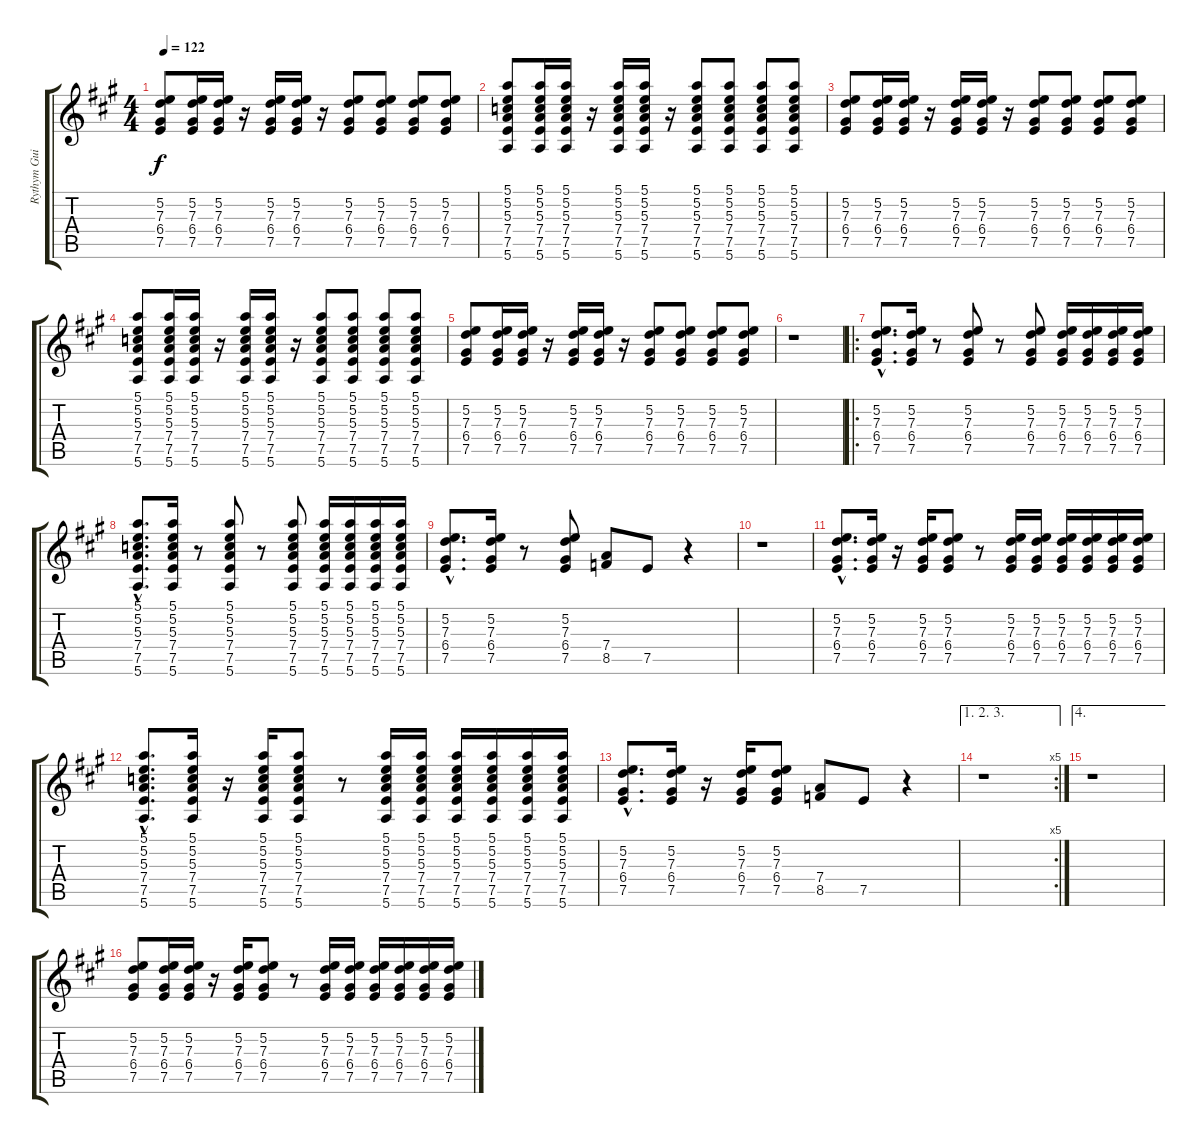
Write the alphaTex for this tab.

\track ("Rythym Guitar" "Rythym Gui") {instrument acousticguitarnylon}
\staff {score tabs}
\tuning (E4 B3 G3 D3 A2 E2) {hide}
\ts (4 4)
\tempo 122
\clef g2
\ks a
(5.2 7.3 6.4 7.5).8{dy f} (5.2 7.3 6.4 7.5).16 (5.2 7.3 6.4 7.5).16 r.16 (5.2 7.3 6.4 7.5).16 (5.2 7.3 6.4 7.5).16 r.16 (5.2 7.3 6.4 7.5).8 (5.2 7.3 6.4 7.5).8 (5.2 7.3 6.4 7.5).8 (5.2 7.3 6.4 7.5).8 |
(5.1 5.2 5.3 7.4 7.5 5.6).8 (5.1 5.2 5.3 7.4 7.5 5.6).16 (5.1 5.2 5.3 7.4 7.5 5.6).16 r.16 (5.1 5.2 5.3 7.4 7.5 5.6).16 (5.1 5.2 5.3 7.4 7.5 5.6).16 r.16 (5.1 5.2 5.3 7.4 7.5 5.6).8 (5.1 5.2 5.3 7.4 7.5 5.6).8 (5.1 5.2 5.3 7.4 7.5 5.6).8 (5.1 5.2 5.3 7.4 7.5 5.6).8 |
(5.2 7.3 6.4 7.5).8 (5.2 7.3 6.4 7.5).16 (5.2 7.3 6.4 7.5).16 r.16 (5.2 7.3 6.4 7.5).16 (5.2 7.3 6.4 7.5).16 r.16 (5.2 7.3 6.4 7.5).8 (5.2 7.3 6.4 7.5).8 (5.2 7.3 6.4 7.5).8 (5.2 7.3 6.4 7.5).8 |
(5.1 5.2 5.3 7.4 7.5 5.6).8 (5.1 5.2 5.3 7.4 7.5 5.6).16 (5.1 5.2 5.3 7.4 7.5 5.6).16 r.16 (5.1 5.2 5.3 7.4 7.5 5.6).16 (5.1 5.2 5.3 7.4 7.5 5.6).16 r.16 (5.1 5.2 5.3 7.4 7.5 5.6).8 (5.1 5.2 5.3 7.4 7.5 5.6).8 (5.1 5.2 5.3 7.4 7.5 5.6).8 (5.1 5.2 5.3 7.4 7.5 5.6).8 |
(5.2 7.3 6.4 7.5).8 (5.2 7.3 6.4 7.5).16 (5.2 7.3 6.4 7.5).16 r.16 (5.2 7.3 6.4 7.5).16 (5.2 7.3 6.4 7.5).16 r.16 (5.2 7.3 6.4 7.5).8 (5.2 7.3 6.4 7.5).8 (5.2 7.3 6.4 7.5).8 (5.2 7.3 6.4 7.5).8 |
r.1 |
\ro
(5.2{hac} 7.3{hac} 6.4{hac} 7.5{hac}).8{d} (5.2 7.3 6.4 7.5).16 r.8 (5.2 7.3 6.4 7.5).8 r.8 (5.2 7.3 6.4 7.5).8 (5.2 7.3 6.4 7.5).16 (5.2 7.3 6.4 7.5).16 (5.2 7.3 6.4 7.5).16 (5.2 7.3 6.4 7.5).16 |
(5.1{hac} 5.2{hac} 5.3{hac} 7.4{hac} 7.5{hac} 5.6{hac}).8{d} (5.1 5.2 5.3 7.4 7.5 5.6).16 r.8 (5.1 5.2 5.3 7.4 7.5 5.6).8 r.8 (5.1 5.2 5.3 7.4 7.5 5.6).8 (5.1 5.2 5.3 7.4 7.5 5.6).16 (5.1 5.2 5.3 7.4 7.5 5.6).16 (5.1 5.2 5.3 7.4 7.5 5.6).16 (5.1 5.2 5.3 7.4 7.5 5.6).16 |
(5.2{hac} 7.3{hac} 6.4{hac} 7.5{hac}).8{d} (5.2 7.3 6.4 7.5).16 r.8 (5.2 7.3 6.4 7.5).8 (7.4 8.5).8 7.5.8 r.4 |
r.1 |
(5.2{hac} 7.3{hac} 6.4{hac} 7.5{hac}).8{d} (5.2 7.3 6.4 7.5).16 r.16 (5.2 7.3 6.4 7.5).16 (5.2 7.3 6.4 7.5).8 r.8 (5.2 7.3 6.4 7.5).16 (5.2 7.3 6.4 7.5).16 (5.2 7.3 6.4 7.5).16 (5.2 7.3 6.4 7.5).16 (5.2 7.3 6.4 7.5).16 (5.2 7.3 6.4 7.5).16 |
(5.1{hac} 5.2{hac} 5.3{hac} 7.4{hac} 7.5{hac} 5.6{hac}).8{d} (5.1 5.2 5.3 7.4 7.5 5.6).16 r.16 (5.1 5.2 5.3 7.4 7.5 5.6).16 (5.1 5.2 5.3 7.4 7.5 5.6).8 r.8 (5.1 5.2 5.3 7.4 7.5 5.6).16 (5.1 5.2 5.3 7.4 7.5 5.6).16 (5.1 5.2 5.3 7.4 7.5 5.6).16 (5.1 5.2 5.3 7.4 7.5 5.6).16 (5.1 5.2 5.3 7.4 7.5 5.6).16 (5.1 5.2 5.3 7.4 7.5 5.6).16 |
(5.2{hac} 7.3{hac} 6.4{hac} 7.5{hac}).8{d} (5.2 7.3 6.4 7.5).16 r.16 (5.2 7.3 6.4 7.5).16 (5.2 7.3 6.4 7.5).8 (7.4 8.5).8 7.5.8 r.4 |
\ae (1 2 3)
\rc 5
r.1 |
\ae 4
r.1 |
(5.2 7.3 6.4 7.5).8 (5.2 7.3 6.4 7.5).16 (5.2 7.3 6.4 7.5).16 r.16 (5.2 7.3 6.4 7.5).16 (5.2 7.3 6.4 7.5).8 r.8 (5.2 7.3 6.4 7.5).16 (5.2 7.3 6.4 7.5).16 (5.2 7.3 6.4 7.5).16 (5.2 7.3 6.4 7.5).16 (5.2 7.3 6.4 7.5).16 (5.2 7.3 6.4 7.5).16
